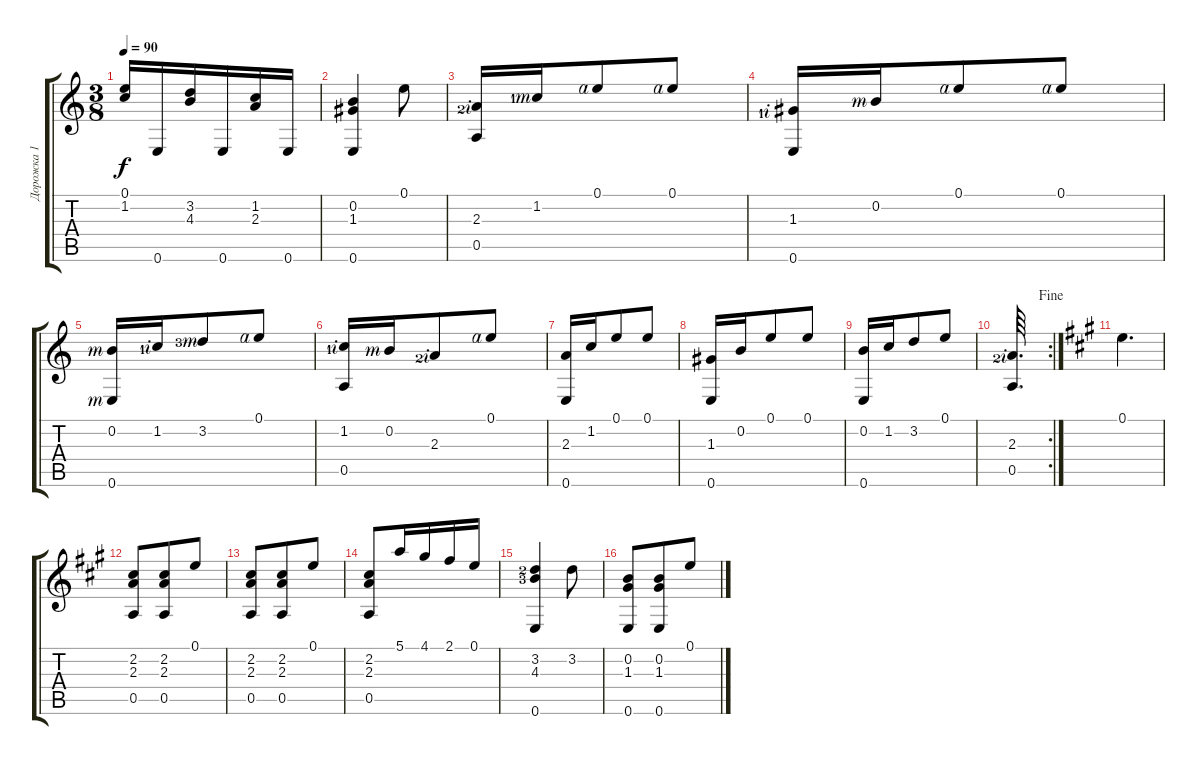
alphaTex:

\track ("Дорожка 1" "Дорожка 1") {instrument acousticguitarsteel}
\staff {score tabs}
\tuning (E4 B3 G3 D3 A2 E2) {hide}
\ts (3 8)
\tempo 90
\clef g2
\ks c
(0.1 1.2).16{dy f} 0.6.16 (3.2 4.3).16 0.6.16 (1.2 2.3).16 0.6.16 |
(0.2 1.3 0.6).4 0.1.8 |
(2.3{lf 3 rf 2} 0.5).16{beam Up} 1.2{lf 2 rf 3}.16{beam Up beam merge} 0.1{rf 4}.8{beam Up beam merge} 0.1{rf 4}.8{beam Up} |
(1.3{lf 2 rf 2} 0.6).16{beam Up} 0.2{rf 3}.16{beam Up beam merge} 0.1{rf 4}.8{beam merge} 0.1{rf 4}.8 |
(0.2{rf 3} 0.6{rf 3}).16 1.2{lf 2 rf 2}.16{beam merge} 3.2{lf 4 rf 3}.8{beam merge} 0.1{rf 4}.8 |
(1.2{lf 2 rf 2} 0.5).16 0.2{rf 3}.16{beam merge} 2.3{lf 3 rf 2}.8{beam merge} 0.1{rf 4}.8 |
(2.3 0.6).16 1.2.16{beam merge} 0.1.8{beam merge} 0.1.8 |
(1.3 0.6).16 0.2.16{beam merge} 0.1.8{beam merge} 0.1.8 |
(0.2 0.6).16{beam Up} 1.2.16{beam Up beam merge} 3.2.8{beam Up beam merge} 0.1.8{beam Up} |
\rc 2
\jump fine
(2.3{lf 3 rf 2} 0.5).64{d beam Up} |
\ks a
0.1.4{d} |
(2.2 2.3 0.5).8 (2.2 2.3 0.5).8{beam merge} 0.1.8 |
(2.2 2.3 0.5).8 (2.2 2.3 0.5).8 0.1.8 |
(2.2 2.3 0.5).8 5.1.16 4.1.16 2.1.16 0.1.16 |
(3.2{lf 3} 4.3{lf 4} 0.6).4 3.2.8 |
(0.2 1.3 0.6).8 (0.2 1.3 0.6).8 0.1.8
